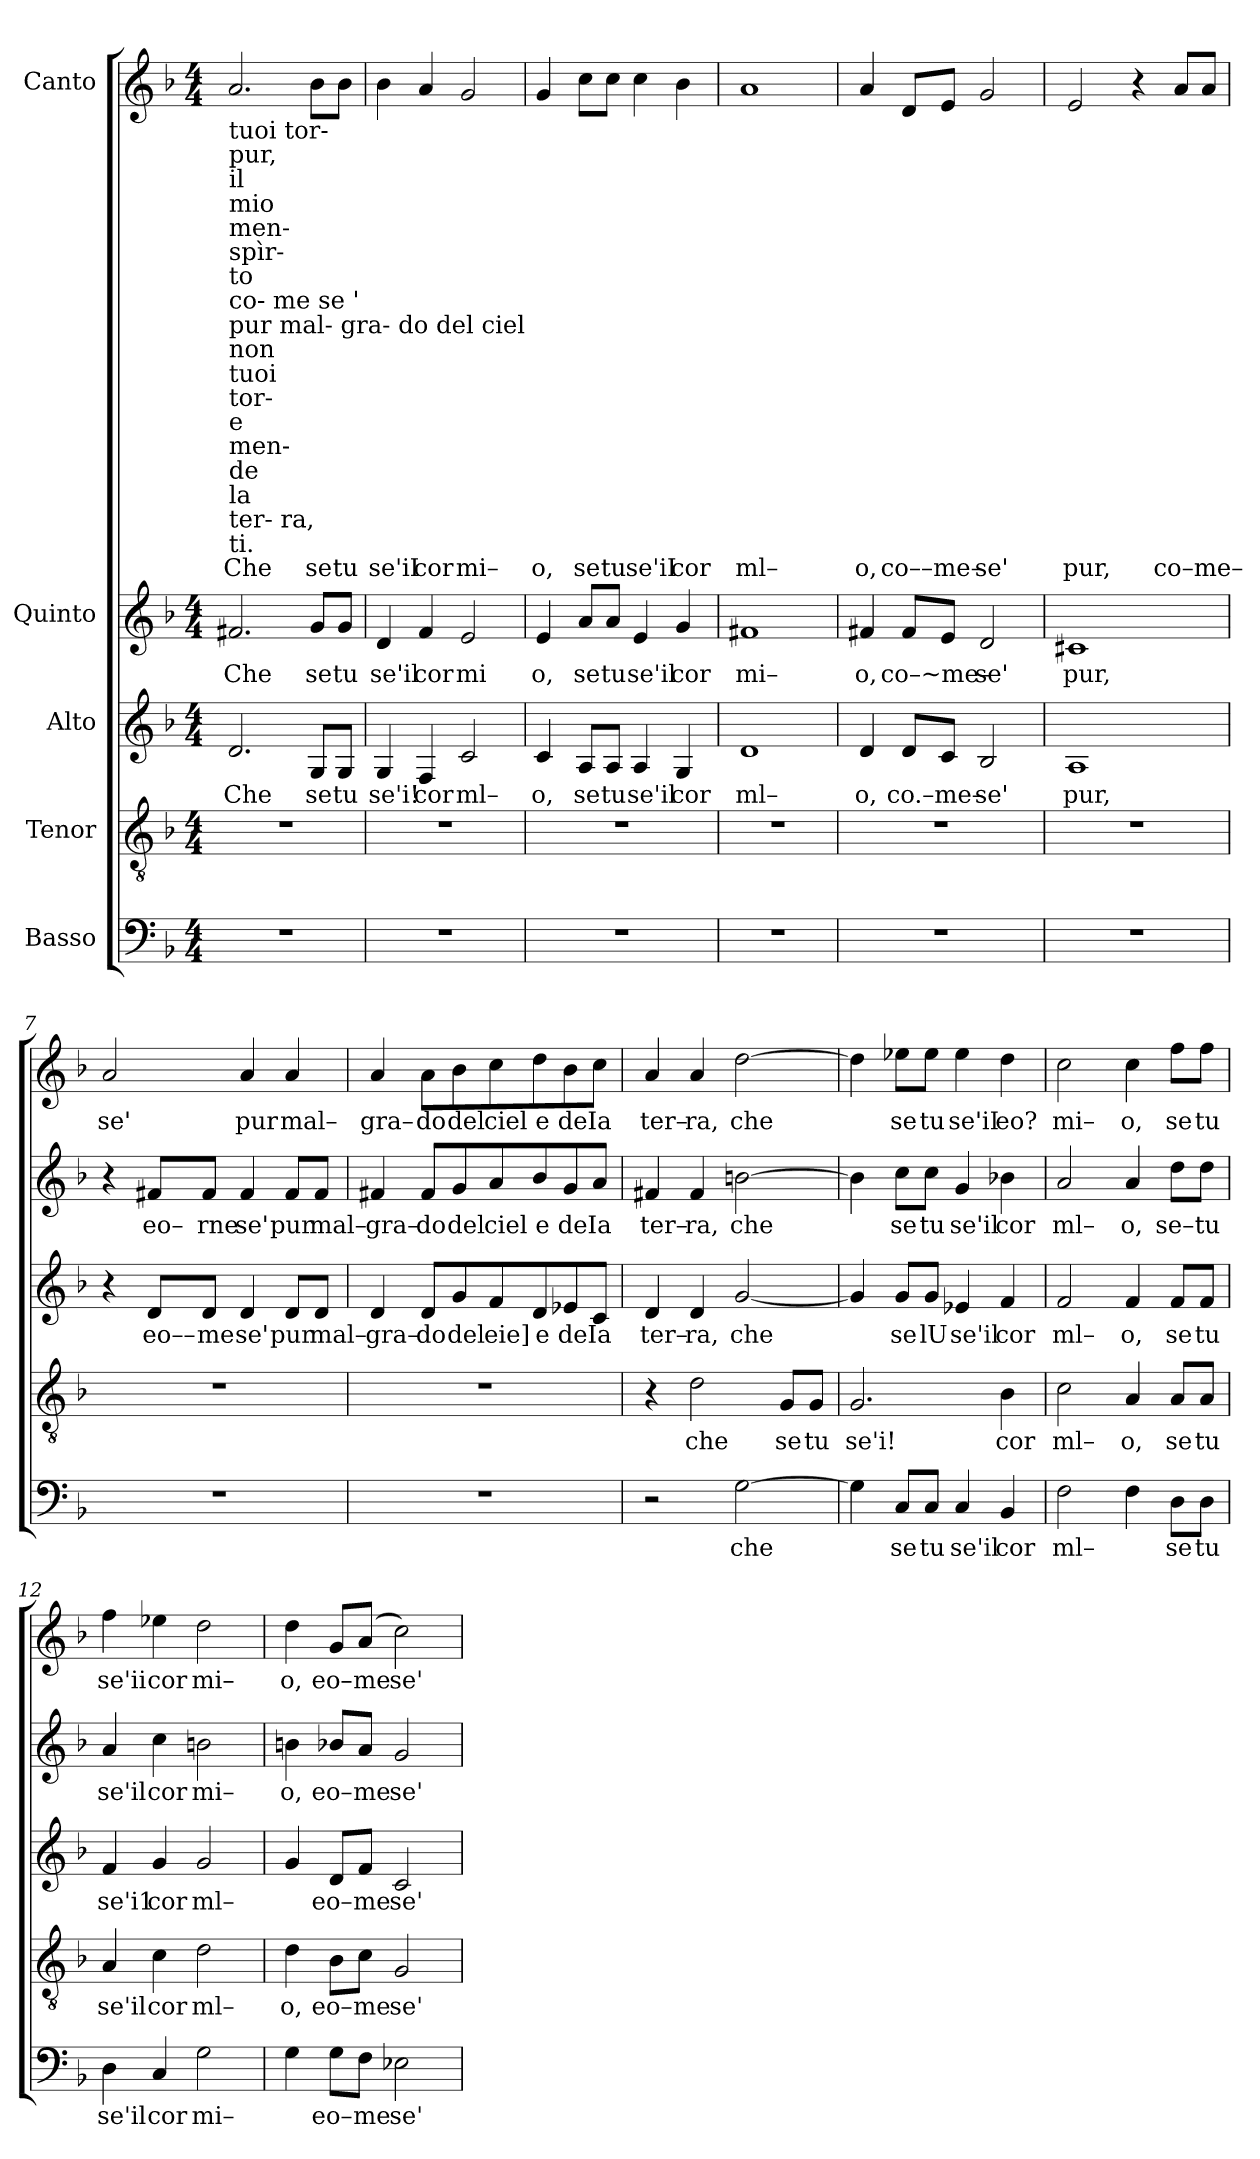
**kern	**text	**kern	**text	**kern	**text	**kern	**text	**kern	**text
*part5	*part5	*part4	*part4	*part3	*part3	*part2	*part2	*part1	*part1
*staff5	*staff5	*staff4	*staff4	*staff3	*staff3	*staff2	*staff2	*staff1	*staff1
*I"Basso	*	*I"Tenor	*	*I"Alto	*	*I"Quinto	*	*I"Canto	*
*clefF4	*	*clefGv2	*	*clefG2	*	*clefG2	*	*clefG2	*
*k[b-]	*	*k[b-]	*	*k[b-]	*	*k[b-]	*	*k[b-]	*
*F:	*	*F:	*	*F:	*	*F:	*	*F:	*
*M4/4	*	*M4/4	*	*M4/4	*	*M4/4	*	*M4/4	*
*MM120	*	*MM120	*	*MM120	*	*MM120	*	*MM120	*
=1	=1	=1	=1	=1	=1	=1	=1	=1	=1
!	!	!	!	!	!	!	!	!LO:TX:b:t=tuoi tor-	!
!	!	!	!	!	!	!	!	!LO:TX:b:t=pur,	!
!	!	!	!	!	!	!	!	!LO:TX:b:t=il	!
!	!	!	!	!	!	!	!	!LO:TX:b:t=mio	!
!	!	!	!	!	!	!	!	!LO:TX:b:t=men-	!
!	!	!	!	!	!	!	!	!LO:TX:b:t=spìr-	!
!	!	!	!	!	!	!	!	!LO:TX:b:t=to	!
!	!	!	!	!	!	!	!	!LO:TX:b:t=co- me se '	!
!	!	!	!	!	!	!	!	!LO:TX:b:t=pur mal- gra- do del ciel	!
!	!	!	!	!	!	!	!	!LO:TX:b:t=non	!
!	!	!	!	!	!	!	!	!LO:TX:b:t=tuoi	!
!	!	!	!	!	!	!	!	!LO:TX:b:t=tor-	!
!	!	!	!	!	!	!	!	!LO:TX:b:t=e	!
!	!	!	!	!	!	!	!	!LO:TX:b:t=men-	!
!	!	!	!	!	!	!	!	!LO:TX:b:t=de	!
!	!	!	!	!	!	!	!	!LO:TX:b:t=la	!
!	!	!	!	!	!	!	!	!LO:TX:b:t=ter- ra,	!
!	!	!	!	!	!	!	!	!LO:TX:b:t=ti.	!
!	!	!	!	!	!LO:LY:b	!	!LO:LY:b	!	!LO:LY:b
1r	.	1r	.	2.d/	Che	2.f#X/	Che	2.a/	Che
!	!	!	!	!	!LO:LY:b	!	!LO:LY:b	!	!LO:LY:b
.	.	.	.	8G/L	se	8g/L	se	8b-\L	se
!	!	!	!	!	!LO:LY:b	!	!LO:LY:b	!	!LO:LY:b
.	.	.	.	8G/J	tu	8g/J	tu	8b-\J	tu
=2	=2	=2	=2	=2	=2	=2	=2	=2	=2
!	!	!	!	!	!LO:LY:b	!	!LO:LY:b	!	!LO:LY:b
1r	.	1r	.	4G/	se'i!	4d/	se'il	4b-\	se'iI
!	!	!	!	!	!LO:LY:b	!	!LO:LY:b	!	!LO:LY:b
.	.	.	.	4F/	cor	4f/	cor	4a/	cor
!	!	!	!	!	!LO:LY:b	!	!LO:LY:b	!	!LO:LY:b
.	.	.	.	2c/	ml–	2e/	mi	2g/	mi–
=3	=3	=3	=3	=3	=3	=3	=3	=3	=3
!	!	!	!	!	!LO:LY:b	!	!LO:LY:b	!	!LO:LY:b
1r	.	1r	.	4c/	o,	4e/	o,	4g/	o,
!	!	!	!	!	!LO:LY:b	!	!LO:LY:b	!	!LO:LY:b
.	.	.	.	8A/L	se	8a/L	se	8cc\L	se
!	!	!	!	!	!LO:LY:b	!	!LO:LY:b	!	!LO:LY:b
.	.	.	.	8A/J	tu	8a/J	tu	8cc\J	tu
!	!	!	!	!	!LO:LY:b	!	!LO:LY:b	!	!LO:LY:b
.	.	.	.	4A/	se'il	4e/	se'il	4cc\	se'iI
!	!	!	!	!	!LO:LY:b	!	!LO:LY:b	!	!LO:LY:b
.	.	.	.	4G/	cor	4g/	cor	4b-\	cor
=4	=4	=4	=4	=4	=4	=4	=4	=4	=4
!	!	!	!	!	!LO:LY:b	!	!LO:LY:b	!	!LO:LY:b
1r	.	1r	.	1d	ml–	1f#X	mi–	1a	ml–
=5	=5	=5	=5	=5	=5	=5	=5	=5	=5
!	!	!	!	!	!LO:LY:b	!	!LO:LY:b	!	!LO:LY:b
1r	.	1r	.	4d/	o,	4f#X/	o,	4a/	o,
!	!	!	!	!	!LO:LY:b	!	!LO:LY:b	!	!LO:LY:b
.	.	.	.	8d/L	co.–me–	8f#/L	co–~me–	8d/L	co––me–
.	.	.	.	8c/J	.	8e/J	.	8e/J	.
!	!	!	!	!	!LO:LY:b	!	!LO:LY:b	!	!LO:LY:b
.	.	.	.	2B-/	se'	2d/	se'	2g/	se'
=6	=6	=6	=6	=6	=6	=6	=6	=6	=6
!	!	!	!	!	!LO:LY:b	!	!LO:LY:b	!	!LO:LY:b
1r	.	1r	.	1A	pur,	1c#X	pur,	2e/	pur,
.	.	.	.	.	.	.	.	4r	.
!	!	!	!	!	!	!	!	!	!LO:LY:b
.	.	.	.	.	.	.	.	8a/L	co–me–
.	.	.	.	.	.	.	.	8a/J	.
=7	=7	=7	=7	=7	=7	=7	=7	=7	=7
!	!	!	!	!	!	!	!	!	!LO:LY:b
1r	.	1r	.	4r	.	4r	.	2a/	se'
!	!	!	!	!	!LO:LY:b	!	!LO:LY:b	!	!
.	.	.	.	8d/L	eo––	8f#X/L	eo–	.	.
!	!	!	!	!	!LO:LY:b	!	!LO:LY:b	!	!
.	.	.	.	8d/J	me	8f#/J	rne	.	.
!	!	!	!	!	!LO:LY:b	!	!LO:LY:b	!	!LO:LY:b
.	.	.	.	4d/	se'	4f#/	se'	4a/	pur
!	!	!	!	!	!LO:LY:b	!	!LO:LY:b	!	!LO:LY:b
.	.	.	.	8d/L	pur	8f#/L	pur	4a/	mal–
!	!	!	!	!	!LO:LY:b	!	!LO:LY:b	!	!
.	.	.	.	8d/J	mal–	8f#/J	mal–	.	.
=8	=8	=8	=8	=8	=8	=8	=8	=8	=8
!	!	!	!	!	!LO:LY:b	!	!LO:LY:b	!	!LO:LY:b
1r	.	1r	.	4d/	gra–	4f#X/	gra–	4a/	gra–
!	!	!	!	!	!LO:LY:b	!	!LO:LY:b	!	!LO:LY:b
.	.	.	.	8d/L	do	8f#/L	do	8a\L	do
!	!	!	!	!	!LO:LY:b	!	!LO:LY:b	!	!LO:LY:b
.	.	.	.	8g/	del	8g/	del	8b-\	del
!	!	!	!	!	!LO:LY:b	!	!LO:LY:b	!	!LO:LY:b
.	.	.	.	8f/	eie]	8a/	ciel	8cc\	ciel
!	!	!	!	!	!LO:LY:b	!	!LO:LY:b	!	!LO:LY:b
.	.	.	.	8d/	e	8b-/	e	8dd\	e
!	!	!	!	!	!LO:LY:b	!	!LO:LY:b	!	!LO:LY:b
.	.	.	.	8e-X/	de	8g/	de	8b-\	de
!	!	!	!	!	!LO:LY:b	!	!LO:LY:b	!	!LO:LY:b
.	.	.	.	8c/J	Ia	8a/J	Ia	8cc\J	Ia
=9	=9	=9	=9	=9	=9	=9	=9	=9	=9
!	!	!	!	!	!LO:LY:b	!	!LO:LY:b	!	!LO:LY:b
2r	.	4r	.	4d/	ter–	4f#X/	ter–	4a/	ter–
!	!	!	!LO:LY:b	!	!LO:LY:b	!	!LO:LY:b	!	!LO:LY:b
.	.	2d\	che	4d/	ra,	4f#/	ra,	4a/	ra,
!	!LO:LY:b	!	!	!	!LO:LY:b	!	!LO:LY:b	!	!LO:LY:b
[2G\	che	.	.	[2g/	che	[2bn\	che	[2dd\	che
!	!	!	!LO:LY:b	!	!	!	!	!	!
.	.	8G/L	se	.	.	.	.	.	.
!	!	!	!LO:LY:b	!	!	!	!	!	!
.	.	8G/J	tu	.	.	.	.	.	.
=10	=10	=10	=10	=10	=10	=10	=10	=10	=10
!	!	!	!LO:LY:b	!	!	!	!	!	!
4G\]	.	2.G/	se'i!	4g/]	.	4b\]	.	4dd\]	.
!	!LO:LY:b	!	!	!	!LO:LY:b	!	!LO:LY:b	!	!LO:LY:b
8C/L	se	.	.	8g/L	se	8cc\L	se	8ee-X\L	se
!	!LO:LY:b	!	!	!	!LO:LY:b	!	!LO:LY:b	!	!LO:LY:b
8C/J	tu	.	.	8g/J	lU	8cc\J	tu	8ee-\J	tu
!	!LO:LY:b	!	!	!	!LO:LY:b	!	!LO:LY:b	!	!LO:LY:b
4C/	se'il	.	.	4e-X/	se'il	4g/	se'il	4ee-\	se'iI
!	!LO:LY:b	!	!LO:LY:b	!	!LO:LY:b	!	!LO:LY:b	!	!LO:LY:b
4BB-/	cor	4B-\	cor	4f/	cor	4b-X\	cor	4dd\	eo?
=11	=11	=11	=11	=11	=11	=11	=11	=11	=11
!	!LO:LY:b	!	!LO:LY:b	!	!LO:LY:b	!	!LO:LY:b	!	!LO:LY:b
2F\	ml–	2c\	ml–	2f/	ml–	2a/	ml–	2cc\	mi–
!	!	!	!LO:LY:b	!	!LO:LY:b	!	!LO:LY:b	!	!LO:LY:b
4F\	.	4A/	o,	4f/	o,	4a/	o,	4cc\	o,
!	!LO:LY:b	!	!LO:LY:b	!	!LO:LY:b	!	!LO:LY:b	!	!LO:LY:b
8D\L	se	8A/L	se	8f/L	se	8dd\L	se–	8ff\L	se
!	!LO:LY:b	!	!LO:LY:b	!	!LO:LY:b	!	!LO:LY:b	!	!LO:LY:b
8D\J	tu	8A/J	tu	8f/J	tu	8dd\J	tu	8ff\J	tu
=12	=12	=12	=12	=12	=12	=12	=12	=12	=12
!	!LO:LY:b	!	!LO:LY:b	!	!LO:LY:b	!	!LO:LY:b	!	!LO:LY:b
4D\	se'il	4A/	se'il	4f/	se'i1	4a/	se'il	4ff\	se'ii
!	!LO:LY:b	!	!LO:LY:b	!	!LO:LY:b	!	!LO:LY:b	!	!LO:LY:b
4C/	cor	4c\	cor	4g/	cor	4cc\	cor	4ee-X\	cor
!	!LO:LY:b	!	!LO:LY:b	!	!LO:LY:b	!	!LO:LY:b	!	!LO:LY:b
2G\	mi–	2d\	ml–	2g/	ml–	2bn\	mi–	2dd\	mi–
=13	=13	=13	=13	=13	=13	=13	=13	=13	=13
!	!	!	!LO:LY:b	!	!	!	!LO:LY:b	!	!LO:LY:b
4G\	.	4d\	o,	4g/	.	4bn\	o,	4dd\	o,
!	!LO:LY:b	!	!LO:LY:b	!	!LO:LY:b	!	!LO:LY:b	!	!LO:LY:b
8G\L	eo–	8B-\L	eo–	8d/L	eo–	8b-X/L	eo–	8g/L	eo–
!	!LO:LY:b	!	!LO:LY:b	!	!LO:LY:b	!	!LO:LY:b	!	!LO:LY:b
8F\J	me	8c\J	me	8f/J	me	8a/J	me	(>8a/J	me
!	!LO:LY:b	!	!LO:LY:b	!	!LO:LY:b	!	!LO:LY:b	!	!LO:LY:b
2E-X\	se'	2G/	se'	2c/	se'	2g/	se'	2cc\)	se'
=	=	=	=	=	=	=	=	=	=
*-	*-	*-	*-	*-	*-	*-	*-	*-	*-
